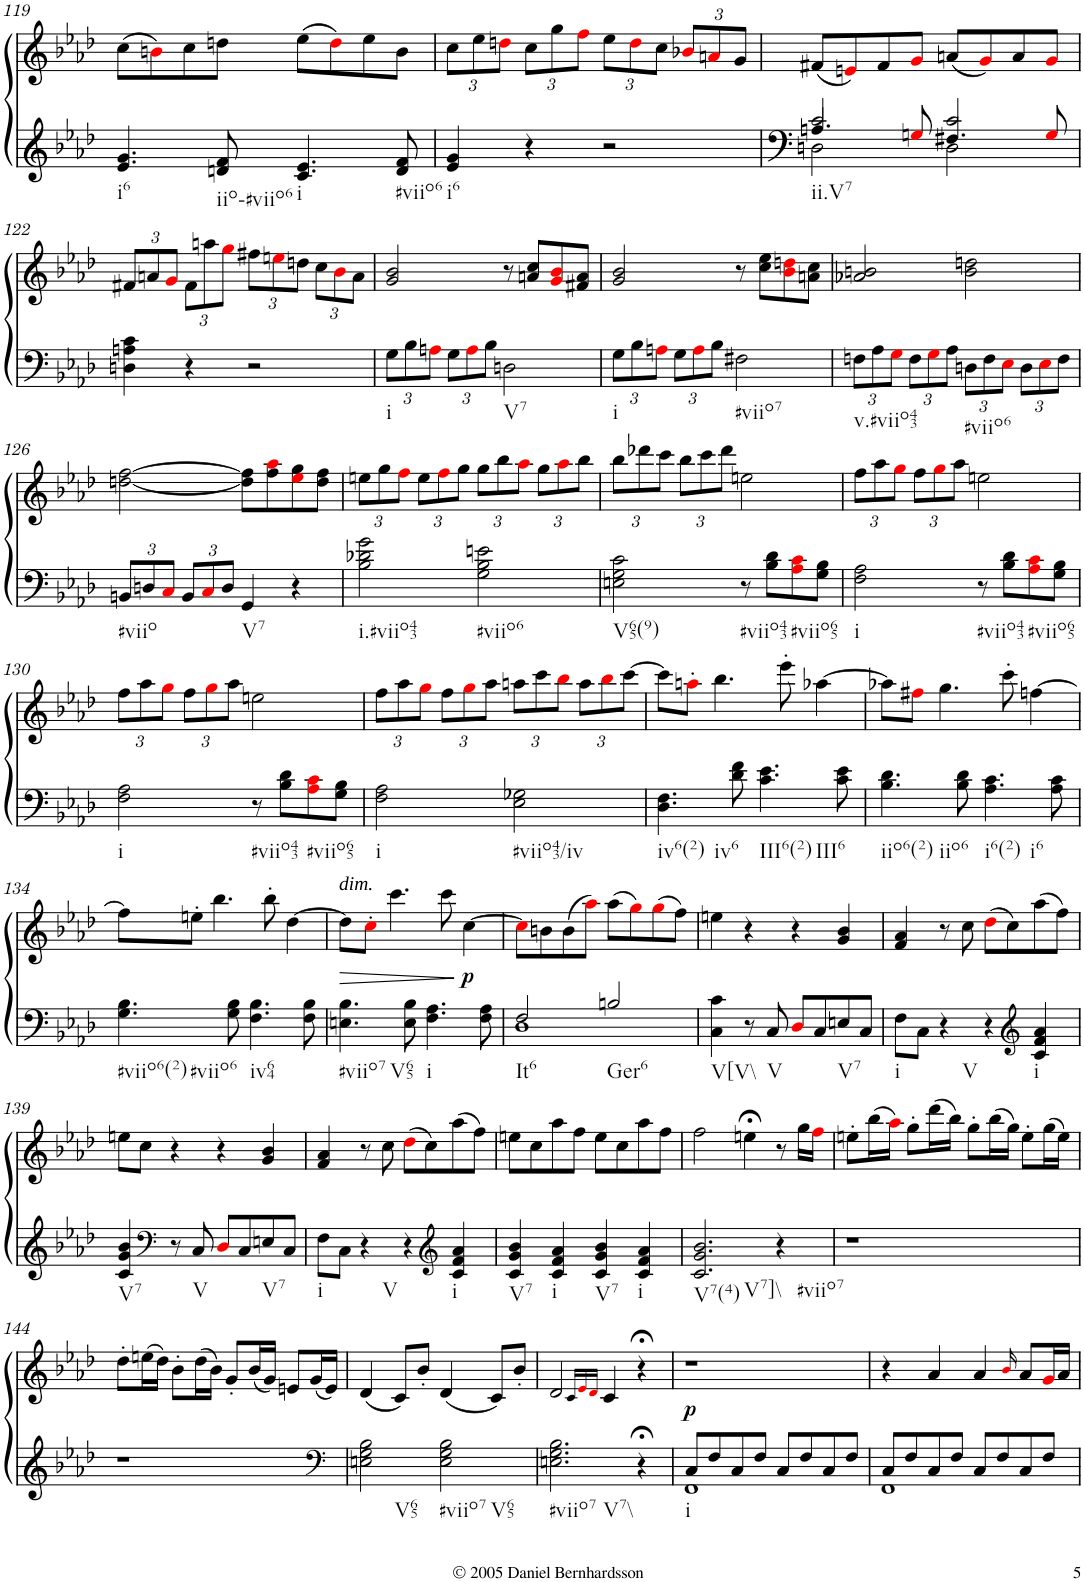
**kern	**kern	**dynam
*part1	*part1	*part1
*staff2	*staff1	*staff1/2
*I"Piano	*	*
*I'Pno.	*	*
!!LO:PB:g=z
*clefG2	*clefG2	*
*k[b-e-a-d-]	*k[b-e-a-d-]	*
*M4/4	*M4/4	*
*met(c)	*met(c)	*
=119	=119	=119
!LO:TX:b:t=i6	!	!
4.e-/ 4.g/	(8cc\L	.
.	8bni\)	.
.	8cc\	.
!LO:TX:b:t=iio-#viio6	!	!
8dn/ 8f/	8ddn\J	.
!LO:TX:b:t=i	!	!
4.c/ 4.e-/	(8ee-\L	.
.	8ddi\)	.
.	8ee-\	.
!LO:TX:b:t=#viio6	!	!
8d/ 8f/	8b\J	.
=120	=120	=120
*	*Xbrackettup	*
!LO:TX:b:t=i6	!	!
4e-/ 4g/	12cc\L	.
.	12ee-\	.
.	12ddni\J	.
4r	12cc\L	.
.	12gg\	.
.	12ffi\J	.
2r	12ee-\L	.
.	12ddi\	.
.	12cc\J	.
.	12b-Xi/L	.
.	12ani/	.
.	12g/J	.
=121	=121	=121
*^	*	*
*	*^	*	*
!LO:TX:b:t=ii.V7	!	!	!	!
2c/	2Dn\	4.An/	(8f#X/L	.
.	.	.	8eni/)	.
.	.	.	8f#/	.
.	.	8Gni/	8gi/J	.
2c/	2D\	4.F#X/	(8an/L	.
.	.	.	8gi/)	.
.	.	.	8a/	.
.	.	8Gi/	8gi/J	.
*v	*v	*v	*	*
!!LO:LB:g=z
=122	=122	=122
4Dn\ 4An\ 4c\	12f#X/L	.
.	12an/	.
.	12gi/J	.
4r	12f#\L	.
.	12aan\	.
.	12ggi\J	.
2r	12ff#X\L	.
.	12eeni\	.
.	12ddn\J	.
.	12cc\L	.
.	12b-i\	.
.	12a\J	.
=123	=123	=123
*Xbrackettup	*	*
!LO:TX:b:t=i	!	!
12G\L	2g/ 2b-/	.
12B-\	.	.
12Ani\J	.	.
12G\L	.	.
12Ai\	.	.
12B-\J	.	.
!LO:TX:b:t=V7	!	!
2Dn\	8r	.
.	8an/ 8cc/L	.
.	8gi/ 8b-i/	.
.	8f#X/ 8a/J	.
=124	=124	=124
!LO:TX:b:t=i	!	!
12G\L	2g/ 2b-/	.
12B-\	.	.
12Ani\J	.	.
12G\L	.	.
12Ai\	.	.
12B-\J	.	.
!LO:TX:b:t=#viio7	!	!
2F#X\	8r	.
.	8cc\ 8ee-\L	.
.	8b-i\ 8ddni\	.
.	8an\ 8cc\J	.
=125	=125	=125
!LO:TX:b:t=v.#viio43	!	!
12Fn\L	2a-X/ 2bn/	.
12A-\	.	.
12Gi\J	.	.
12F\L	.	.
12Gi\	.	.
12A-\J	.	.
!LO:TX:b:t=#viio6	!	!
12Dn\L	2b\ 2ddn\	.
12F\	.	.
12E-i\J	.	.
12D\L	.	.
12E-i\	.	.
12F\J	.	.
!!LO:LB:g=z
=126	=126	=126
!LO:TX:b:t=#viio	!	!
12BBn/L	[<2ddn\ [>2ff\	.
12Dn/	.	.
12Ci/J	.	.
12BB/L	.	.
12Ci/	.	.
12D/J	.	.
!LO:TX:b:t=V7	!	!
4GG/	8dd\] 8ff\]L	.
.	8ff\ 8aa-i\	.
4r	8ee-i\ 8gg\	.
.	8dd\ 8ff\J	.
=127	=127	=127
!LO:TX:b:t=i.#viio43	!	!
2B-\ 2d-X\ 2g\	12een\L	.
.	12gg\	.
.	12ffi\J	.
.	12ee\L	.
.	12ffi\	.
.	12gg\J	.
!LO:TX:b:t=#viio6	!	!
2G\ 2B-\ 2en\	12gg\L	.
.	12bb-\	.
.	12aa-i\J	.
.	12gg\L	.
.	12aa-i\	.
.	12bb-\J	.
=128	=128	=128
!LO:TX:b:t=V65(9)	!	!
2En\ 2G\ 2c\	12bb-\L	.
.	12ddd-X\	.
.	12ccc\J	.
.	12bb-\L	.
.	12ccc\	.
.	12ddd-\J	.
!LO:TX:b:t=#viio43	!	!
8r	2een\	.
8B-\ 8d-\L	.	.
!LO:TX:b:t=#viio65	!	!
8A-i\ 8ci\	.	.
8G\ 8B-\J	.	.
=129	=129	=129
!LO:TX:b:t=i	!	!
2F\ 2A-\	12ff\L	.
.	12aa-\	.
.	12ggi\J	.
.	12ff\L	.
.	12ggi\	.
.	12aa-\J	.
!LO:TX:b:t=#viio43	!	!
8r	2een\	.
8B-\ 8d-\L	.	.
!LO:TX:b:t=#viio65	!	!
8A-i\ 8ci\	.	.
8G\ 8B-\J	.	.
!!LO:LB:g=z
=130	=130	=130
!LO:TX:b:t=i	!	!
2F\ 2A-\	12ff\L	.
.	12aa-\	.
.	12ggi\J	.
.	12ff\L	.
.	12ggi\	.
.	12aa-\J	.
!LO:TX:b:t=#viio43	!	!
8r	2een\	.
8B-\ 8d-\L	.	.
!LO:TX:b:t=#viio65	!	!
8A-i\ 8ci\	.	.
8G\ 8B-\J	.	.
=131	=131	=131
!LO:TX:b:t=i	!	!
2F\ 2A-\	12ff\L	.
.	12aa-\	.
.	12ggi\J	.
.	12ff\L	.
.	12ggi\	.
.	12aa-\J	.
!LO:TX:b:t=#viio43/iv	!	!
2E-\ 2G-X\	12aan\L	.
.	12ccc\	.
.	12bb-i\J	.
.	12aa\L	.
.	12bb-i\	.
.	[>12ccc\J	.
=132	=132	=132
!LO:TX:b:t=iv6(2)	!	!
!LO:TX:b:t=iv6	!	!
4.D-\ 4.F\	8ccc\L]	.
.	8aan'i\J	.
.	4.bb-\	.
8d-\ 8f\	.	.
!LO:TX:b:t=III6(2)	!	!
!LO:TX:b:t=III6	!	!
4.c\ 4.e-\	.	.
.	8eee-'\	.
.	[>4aa-X\	.
8c\ 8e-\	.	.
=133	=133	=133
!LO:TX:b:t=iio6(2)	!	!
!LO:TX:b:t=iio6	!	!
4.B-\ 4.d-\	8aa-X\L]	.
.	8ff#Xi\J	.
.	4.gg\	.
8B-\ 8d-\	.	.
!LO:TX:b:t=i6(2)	!	!
!LO:TX:b:t=i6	!	!
4.A-\ 4.c\	.	.
.	8ccc'\	.
.	[>4ffn\	.
8A-\ 8c\	.	.
!!LO:LB:g=z
=134	=134	=134
!LO:TX:b:t=#viio6(2)	!	!
!LO:TX:b:t=#viio6	!	!
4.G\ 4.B-\	8ff\L]	.
.	8een'\J	.
.	4.bb-\	.
8G\ 8B-\	.	.
!LO:TX:b:t=iv64	!	!
4.F\ 4.B-\	.	.
.	8bb-'\	.
.	[>4dd-\	.
8F\ 8B-\	.	.
=135	=135	=135
!	!LO:TX:a:i:t=dim.	!
!LO:TX:b:t=#viio7	!	!
!LO:TX:b:t=V65	!	!
!	!	!LO:HP:b
4.En\ 4.B-\	8dd-\L]	>
.	8cc'i\J	.
.	4.ccc\	.
8E\ 8B-\	.	.
!LO:TX:b:t=i	!	!
4.F\ 4.A-\	.	.
.	8ccc\	.
!	!	!LO:DY:n=1:b
.	[>4cc\	] p
8F\ 8A-\	.	.
=136	=136	=136
*^	*	*
!LO:TX:b:t=It6	!	!	!
2F/	1D-	8cci\L]	.
.	.	8bn\	.
.	.	(8b\	.
.	.	8aa-i\J)	.
!LO:TX:b:t=Ger6	!	!	!
2Bn/	.	(8aa-\L	.
.	.	8ggi\)	.
.	.	(8ggi\	.
.	.	8ff\J)	.
*v	*v	*	*
=137	=137	=137
!LO:TX:b:t=V[V\\	!	!
4C\ 4c\	4een\	.
8r	4r	.
!LO:TX:b:t=V	!	!
8C/	.	.
8D-i/L	4r	.
8C/	.	.
!LO:TX:b:t=V7	!	!
8En/	4g/ 4b-/	.
8C/J	.	.
=138	=138	=138
!LO:TX:b:t=i	!	!
8F\L	4f/ 4a-/	.
8C\J	.	.
!LO:TX:b:t=V	!	!
4r	8r	.
.	8cc\	.
4r	(8dd-i\L	.
.	8cc\)	.
*clefG2	*	*
!LO:TX:b:t=i	!	!
4c/ 4f/ 4a-/	(8aa-\	.
.	8ff\J)	.
!!LO:LB:g=z
=139	=139	=139
!LO:TX:b:t=V7	!	!
4c/ 4g/ 4b-/	8een\L	.
.	8cc\J	.
*clefF4	*	*
8r	4r	.
!LO:TX:b:t=V	!	!
8C/	.	.
8D-i/L	4r	.
8C/	.	.
!LO:TX:b:t=V7	!	!
8En/	4g/ 4b-/	.
8C/J	.	.
=140	=140	=140
!LO:TX:b:t=i	!	!
8F\L	4f/ 4a-/	.
8C\J	.	.
!LO:TX:b:t=V	!	!
4r	8r	.
.	8cc\	.
4r	(8dd-i\L	.
.	8cc\)	.
*clefG2	*	*
!LO:TX:b:t=i	!	!
4c/ 4f/ 4a-/	(8aa-\	.
.	8ff\J)	.
=141	=141	=141
!LO:TX:b:t=V7	!	!
4c/ 4g/ 4b-/	8een\L	.
.	8cc\	.
!LO:TX:b:t=i	!	!
4c/ 4f/ 4a-/	8aa-\	.
.	8ff\J	.
!LO:TX:b:t=V7	!	!
4c/ 4g/ 4b-/	8ee\L	.
.	8cc\	.
!LO:TX:b:t=i	!	!
4c/ 4f/ 4a-/	8aa-\	.
.	8ff\J	.
=142	=142	=142
!LO:TX:b:t=V7(4)	!	!
!LO:TX:b:t=V7]\\	!	!
2.c/ 2.g/ 2.b-/	2ff\	.
.	4een;<\	.
!LO:TX:b:t=#viio7	!	!
4r	8r	.
.	16gg\LL	.
.	16ffi\JJ	.
=143	=143	=143
1r	8een'\L	.
.	(16bb-\L	.
.	16aa-i\JJ)	.
.	8gg'\L	.
.	(16ddd-\L	.
.	16bb-\JJ)	.
.	8gg'\L	.
.	(16bb-\L	.
.	16gg\JJ)	.
.	8ee'\L	.
.	(16gg\L	.
.	16ee\JJ)	.
!!LO:LB:g=z
=144	=144	=144
1r	8dd-'\L	.
.	(16een\L	.
.	16dd-\JJ)	.
.	8b-'\L	.
.	(16dd-\L	.
.	16b-\JJ)	.
.	8g'/L	.
.	(16b-/L	.
.	16g/JJ)	.
.	8en/L	.
.	(16g/L	.
*clefF4	*	*
.	16e/JJ)	.
=145	=145	=145
!LO:TX:b:t=V65	!	!
2En\ 2G\ 2B-\	(4d-/	.
.	8c/L)	.
.	8b-'/J	.
!LO:TX:b:t=#viio7	!	!
!LO:TX:b:t=V65	!	!
2E\ 2G\ 2B-\	(4d-/	.
.	8c/L)	.
.	8b-'/J	.
=146	=146	=146
!LO:TX:b:t=#viio7	!	!
!LO:TX:b:t=V7\\	!	!
2.En\ 2.G\ 2.B-\	2d-/	.
.	16qc/LL	.
.	16qe-i/	.
.	16qd-i/JJ	.
.	4c/	.
4r;<	4r;<	.
=147	=147	=147
*^	*	*
!LO:TX:b:t=i	!	!	!
!	!	!	!LO:DY:b
8C/L	1FF	1r	p
8F/	.	.	.
8C/	.	.	.
8F/J	.	.	.
8C/L	.	.	.
8F/	.	.	.
8C/	.	.	.
8F/J	.	.	.
=148	=148	=148	=148
8C/L	1FF	4r	.
8F/	.	.	.
8C/	.	4a-/	.
8F/J	.	.	.
8C/L	.	4a-/	.
8F/	.	.	.
.	.	16qb-i/	.
8C/	.	8a-/L	.
8F/J	.	16gi/L	.
.	.	16a-/JJ	.
*v	*v	*	*
=	=	=
*-	*-	*-
